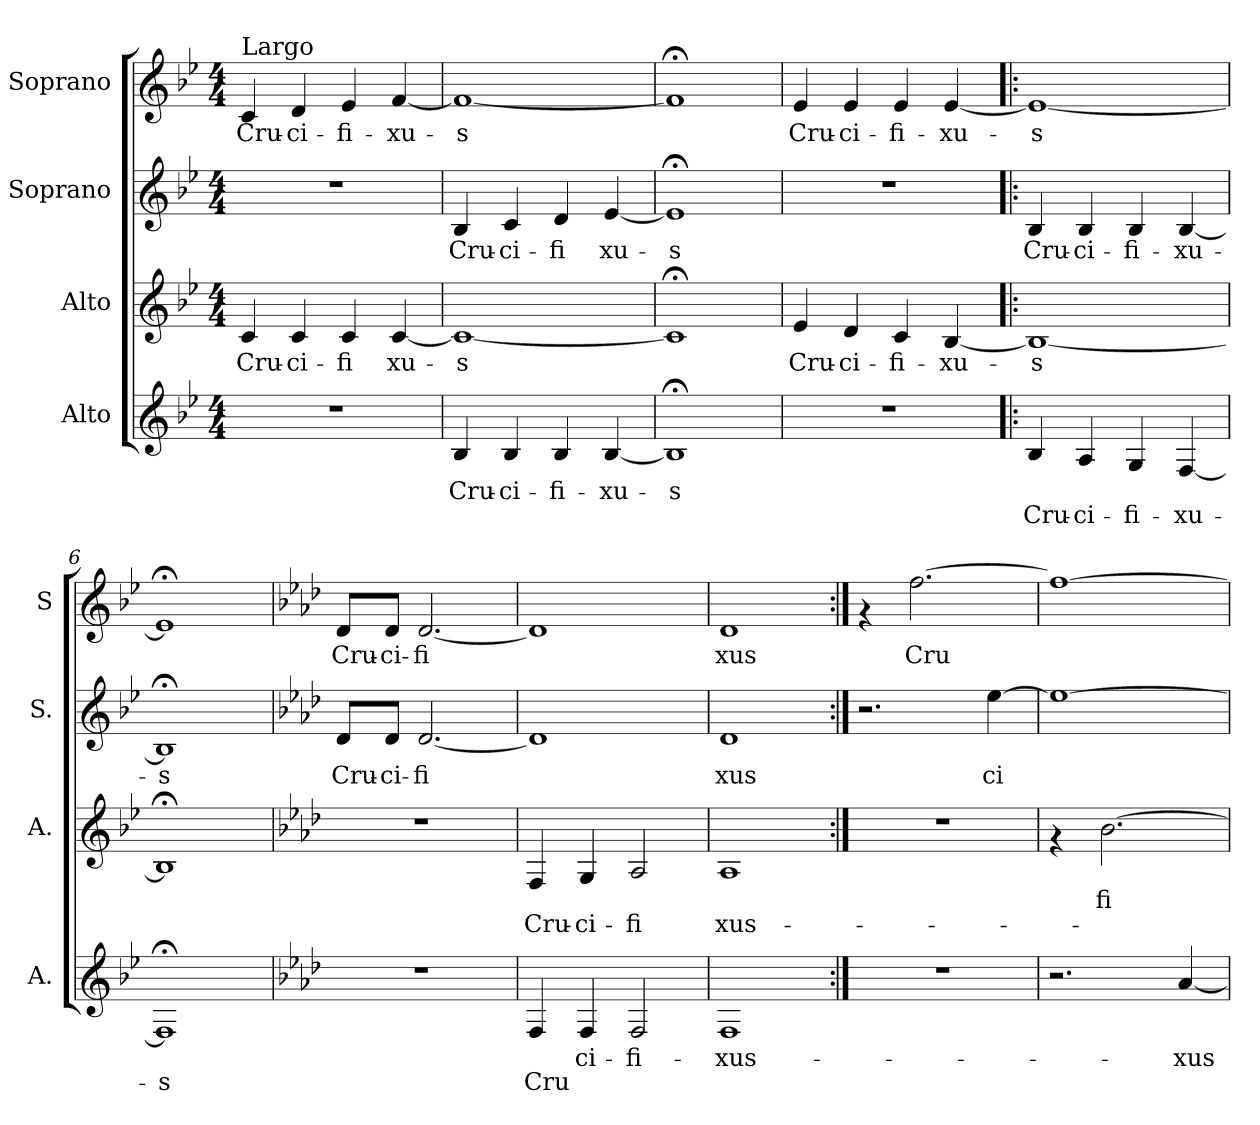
**kern	**text	**text	**kern	**text	**text	**kern	**text	**kern	**text
*part4	*part4	*part4	*part3	*part3	*part3	*part2	*part2	*part1	*part1
*staff4	*staff4	*staff4	*staff3	*staff3	*staff3	*staff2	*staff2	*staff1	*staff1
*I"Alto	*	*	*I"Alto	*	*	*I"Soprano	*	*I"Soprano	*
*I'A.	*	*	*I'A.	*	*	*I'S.	*	*I'S	*
!!LO:PB:g=z
*stria5	*	*	*stria5	*	*	*stria5	*	*stria5	*
*clefG2	*	*	*clefG2	*	*	*clefG2	*	*clefG2	*
*k[b-e-]	*	*	*k[b-e-]	*	*	*k[b-e-]	*	*k[b-e-]	*
*B-:	*	*	*B-:	*	*	*B-:	*	*B-:	*
*M4/4	*	*	*M4/4	*	*	*M4/4	*	*M4/4	*
*MM48	*	*	*MM48	*	*	*MM48	*	*MM48	*
=1	=1	=1	=1	=1	=1	=1	=1	=1	=1
!	!	!	!	!	!	!	!	!LO:TX:a:t=Largo	!
!	!	!	!	!LO:LY:b:cj	!	!	!	!	!LO:LY:b:cj
1r	.	.	4c/	Cru-	.	1r	.	4c/	Cru-
!	!	!	!	!LO:LY:b:cj	!	!	!	!	!LO:LY:b:cj
.	.	.	4c/	-ci-	.	.	.	4d/	-ci-
!	!	!	!	!LO:LY:b:cj	!	!	!	!	!LO:LY:b:cj
.	.	.	4c/	-fi	.	.	.	4e-/	-fi-
!	!	!	!	!LO:LY:b:cj	!	!	!	!	!LO:LY:b:cj
.	.	.	[<4c/	xu-	.	.	.	[<4f/	-xu-
=2	=2	=2	=2	=2	=2	=2	=2	=2	=2
!	!LO:LY:b:cj	!	!	!LO:LY:b:cj	!	!	!LO:LY:b:cj	!	!LO:LY:b:cj
4B-/	Cru-	.	1c_<	-s	.	4B-/	Cru-	1f_<	-s
!	!LO:LY:b:cj	!	!	!	!	!	!LO:LY:b:cj	!	!
4B-/	-ci-	.	.	.	.	4c/	-ci-	.	.
!	!LO:LY:b:cj	!	!	!	!	!	!LO:LY:b:cj	!	!
4B-/	-fi-	.	.	.	.	4d/	-fi	.	.
!	!LO:LY:b:cj	!	!	!	!	!	!LO:LY:b:cj	!	!
[<4B-/	-xu-	.	.	.	.	[<4e-/	xu-	.	.
=3	=3	=3	=3	=3	=3	=3	=3	=3	=3
!	!LO:LY:b:cj	!	!	!LO:LY:b:cj	!	!	!LO:LY:b:cj	!	!LO:LY:b:cj
1B-;<]	-s	.	1c;<]	.	.	1e-;<]	-s	1f;<]	.
=4	=4	=4	=4	=4	=4	=4	=4	=4	=4
!	!	!	!	!LO:LY:b:cj	!	!	!	!	!LO:LY:b:cj
1r	.	.	4e-/	Cru-	.	1r	.	4e-/	Cru-
!	!	!	!	!LO:LY:b:cj	!	!	!	!	!LO:LY:b:cj
.	.	.	4d/	-ci-	.	.	.	4e-/	-ci-
!	!	!	!	!LO:LY:b:cj	!	!	!	!	!LO:LY:b:cj
.	.	.	4c/	-fi-	.	.	.	4e-/	-fi-
!	!	!	!	!LO:LY:b:cj	!	!	!	!	!LO:LY:b:cj
.	.	.	[<4B-/	-xu-	.	.	.	[<4e-/	-xu-
=5!|:	=5!|:	=5!|:	=5!|:	=5!|:	=5!|:	=5!|:	=5!|:	=5!|:	=5!|:
!	!LO:LY:b:cj	!LO:LY:b:cj	!	!LO:LY:b:cj	!	!	!LO:LY:b:cj	!	!LO:LY:b:cj
4B-/	.	Cru-	1B-_<	-s	.	4B-/	Cru-	1e-_<	-s
!	!LO:LY:b:cj	!LO:LY:b:cj	!	!	!	!	!LO:LY:b:cj	!	!
4A/	-	ci-	.	.	.	4B-/	-ci-	.	.
!	!LO:LY:b:cj	!LO:LY:b:cj	!	!	!	!	!LO:LY:b:cj	!	!
4G/	-	fi-	.	.	.	4B-/	-fi-	.	.
!	!LO:LY:b:cj	!LO:LY:b:cj	!	!	!	!	!LO:LY:b:cj	!	!
[<4F/	-	xu-	.	.	.	[<4B-/	-xu-	.	.
=6	=6	=6	=6	=6	=6	=6	=6	=6	=6
!	!LO:LY:b:cj	!LO:LY:b:cj	!	!LO:LY:b:cj	!	!	!LO:LY:b:cj	!	!LO:LY:b:cj
1F;<]	-	s	1B-;<]	.	.	1B-;<]	-s	1e-;<]	.
=7	=7	=7	=7	=7	=7	=7	=7	=7	=7
*k[b-e-a-d-]	*	*	*k[b-e-a-d-]	*	*	*k[b-e-a-d-]	*	*k[b-e-a-d-]	*
*A-:	*	*	*A-:	*	*	*A-:	*	*A-:	*
!	!	!	!	!	!	!	!LO:LY:b:cj	!	!LO:LY:b:cj
1r	.	.	1r	.	.	8d-/L	Cru-	8d-/L	Cru-
!	!	!	!	!	!	!	!LO:LY:b:cj	!	!LO:LY:b:cj
.	.	.	.	.	.	8d-/J	-ci-	8d-/J	-ci-
!	!	!	!	!	!	!	!LO:LY:b:cj	!	!LO:LY:b:cj
.	.	.	.	.	.	[<2.d-/	-fi	[<2.d-/	-fi-
!!LO:PB:g=z
=8	=8	=8	=8	=8	=8	=8	=8	=8	=8
!	!LO:LY:b:cj	!LO:LY:b:cj	!	!LO:LY:b:cj	!LO:LY:b:cj	!	!LO:LY:b:cj	!	!LO:LY:b:cj
4F/	-	-Cru-	4F/	.	Cru-	1d-]	.	1d-]	--
!	!LO:LY:b:cj	!LO:LY:b:cj	!	!LO:LY:b:cj	!LO:LY:b:cj	!	!	!	!
4F/	-ci-	--	4G/	-	ci-	.	.	.	.
!	!LO:LY:b:cj	!LO:LY:b:cj	!	!LO:LY:b:cj	!LO:LY:b:cj	!	!	!	!
2F/	-fi-	--	2A-/	-	fi	.	.	.	.
=9	=9	=9	=9	=9	=9	=9	=9	=9	=9
!	!LO:LY:b:cj	!	!	!LO:LY:b:cj	!LO:LY:b:cj	!	!LO:LY:b:cj	!	!LO:LY:b:cj
1F	-xus-	.	1A-	.	xus-	1d-	xus	1d-	-xus
=10:|!	=10:|!	=10:|!	=10:|!	=10:|!	=10:|!	=10:|!	=10:|!	=10:|!	=10:|!
1r	.	.	1r	.	.	2.r	.	4rf	.
!	!	!	!	!	!	!	!	!	!LO:LY:b:cj
.	.	.	.	.	.	.	.	[>2.ff\	Cru
!	!	!	!	!	!	!	!LO:LY:b:cj	!	!
.	.	.	.	.	.	[>4ee-\	ci	.	.
=11	=11	=11	=11	=11	=11	=11	=11	=11	=11
!	!	!	!	!	!	!	!LO:LY:b:cj	!	!LO:LY:b:cj
2.r	.	.	4rf	.	.	1ee-_>	.	1ff_>	.
!	!	!	!	!LO:LY:b:cj	!	!	!	!	!
.	.	.	[>2.b-\	-fi	.	.	.	.	.
!	!LO:LY:b:cj	!	!	!	!	!	!	!	!
[<4a-/	-xus	.	.	.	.	.	.	.	.
=	=	=	=	=	=	=	=	=	=
*-	*-	*-	*-	*-	*-	*-	*-	*-	*-
